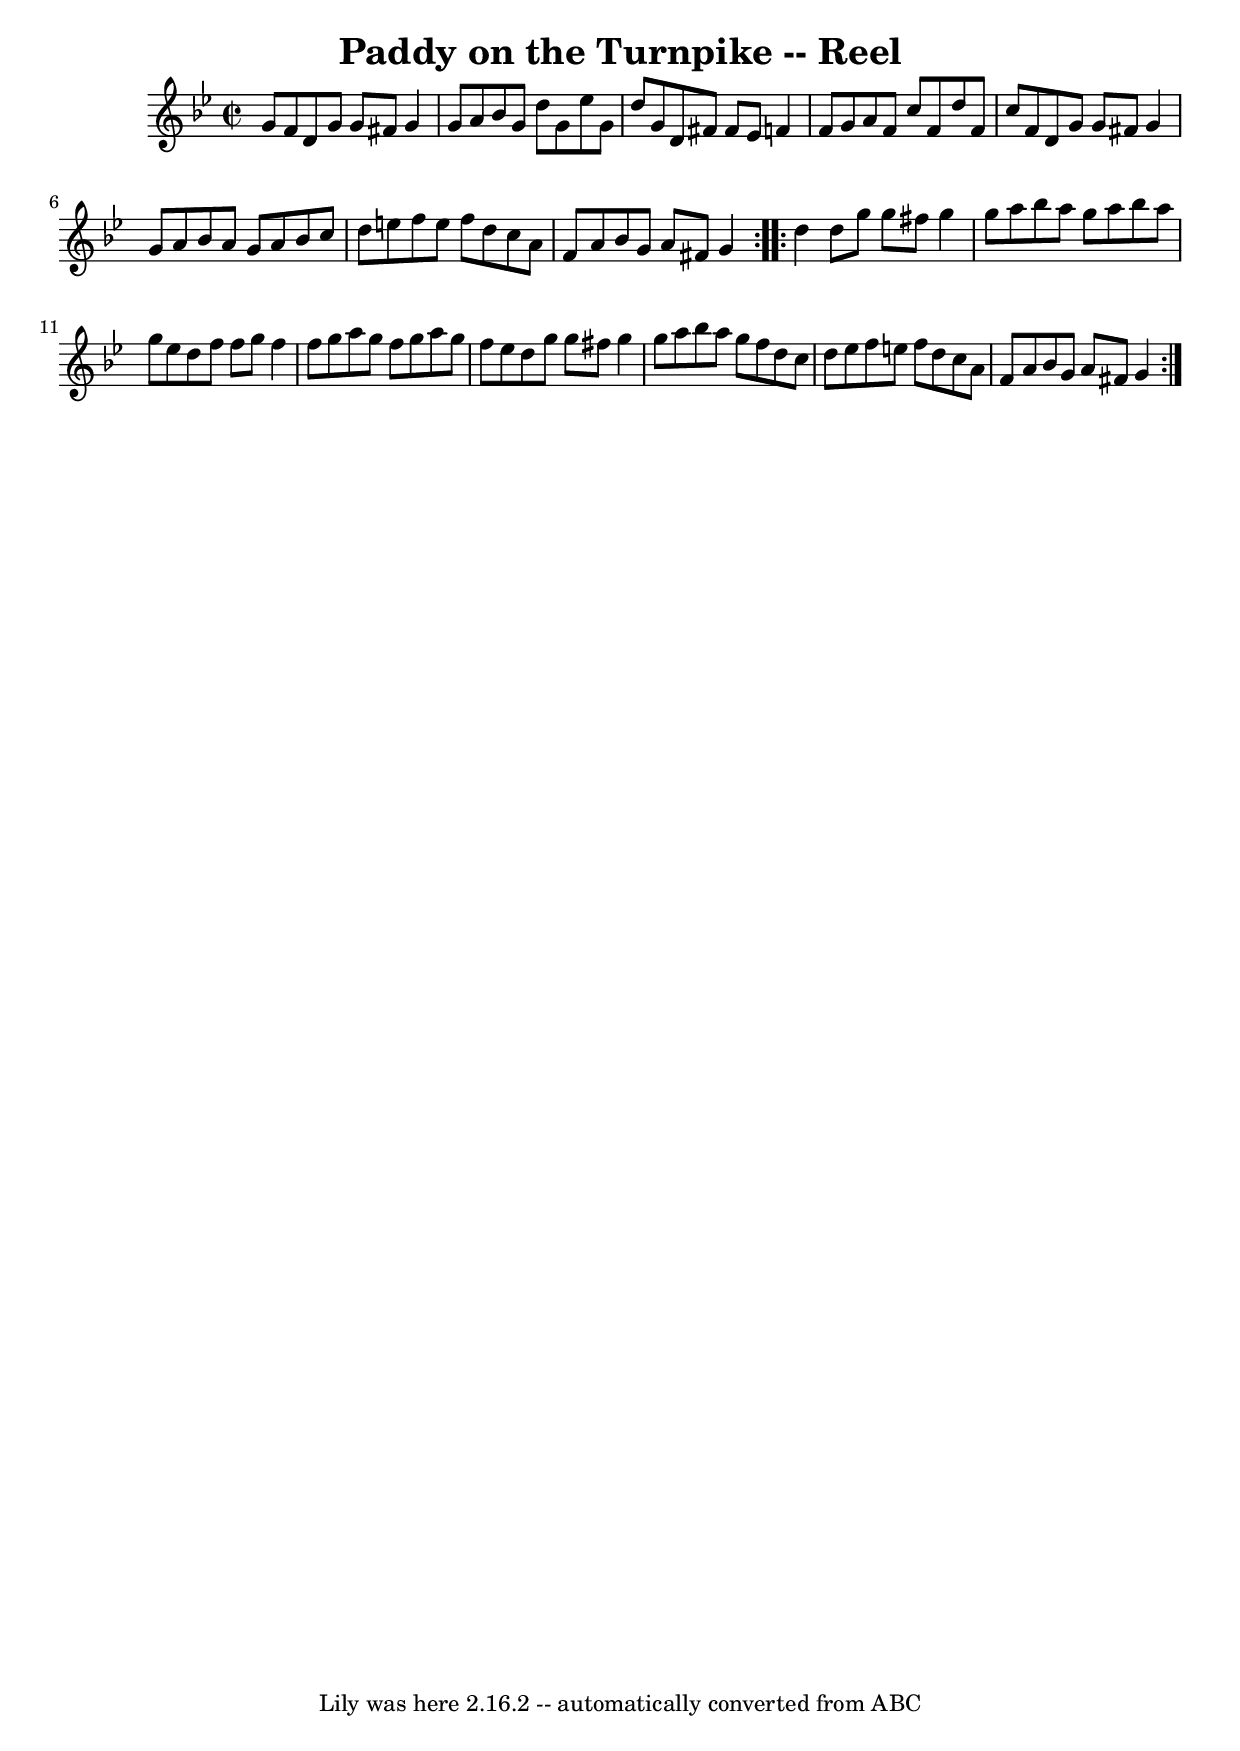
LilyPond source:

\version "2.16.2"
\include "Mammoth.ily"
\header {
  %% book = "Ryan's Mammoth Collection"
  crossRefNumber = "1"
  footnotes = "\\\\167"
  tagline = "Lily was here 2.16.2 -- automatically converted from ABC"
  title = "Paddy on the Turnpike -- Reel"

}
voicedefault =  {



  \repeat volta 2 {

    \override Staff.TimeSignature #'style = #'C
    \time 2/2 
    \key g \minor     g'8 f'8   |
    d'8 g'8 g'8 fis'8       g'4 g'8 a'8     |
    bes'8 g'8 d''8 g'8 ees''8 g'8       d''8 g'8     |
    d'8 fis'8 fis'8 ees'8 f'!4 f'8         g'8     |
    a'8 f'8 c''8 f'8 d''8 f'8 c''8 f'8     |
    d'8 g'8 g'8 fis'8 g'4 g'8 a'8    |
         bes'8 a'8 g'8 a'8 bes'8 c''8 d''8 e''8     |
    f''8       e''8 f''8 d''8 c''8 a'8 f'8 a'8     |
    bes'8 g'8  
    a'8 fis'8 g'4  
  } 
  \repeat volta 2 {     d''4   |
    d''8 g''8       g''8 fis''8 g''4 g''8 a''8     |
    bes''8 a''8 g''8        a''8 bes''8 a''8 g''8 ees''8     |
    d''8 f''8 f''8         g''8 f''4 f''8 g''8     |
    a''8 g''8 f''8 g''8 a''8      g''8 f''8 ees''8     |
    d''8 g''8 g''8 fis''8         g''4 g''8 a''8     |
    bes''8 a''8 g''8 f''8 d''8         c''8 d''8 ees''8     |
    f''8 e''8 f''8 d''8 c''8         a'8 f'8 a'8     |
    bes'8 g'8 a'8 fis'8 g'4  
  }   

}

\score{
  <<

    \context Staff="default"
    {
      \voicedefault 
      
    }

  >>
  \layout {
    
  }
  \midi {
  }

}
